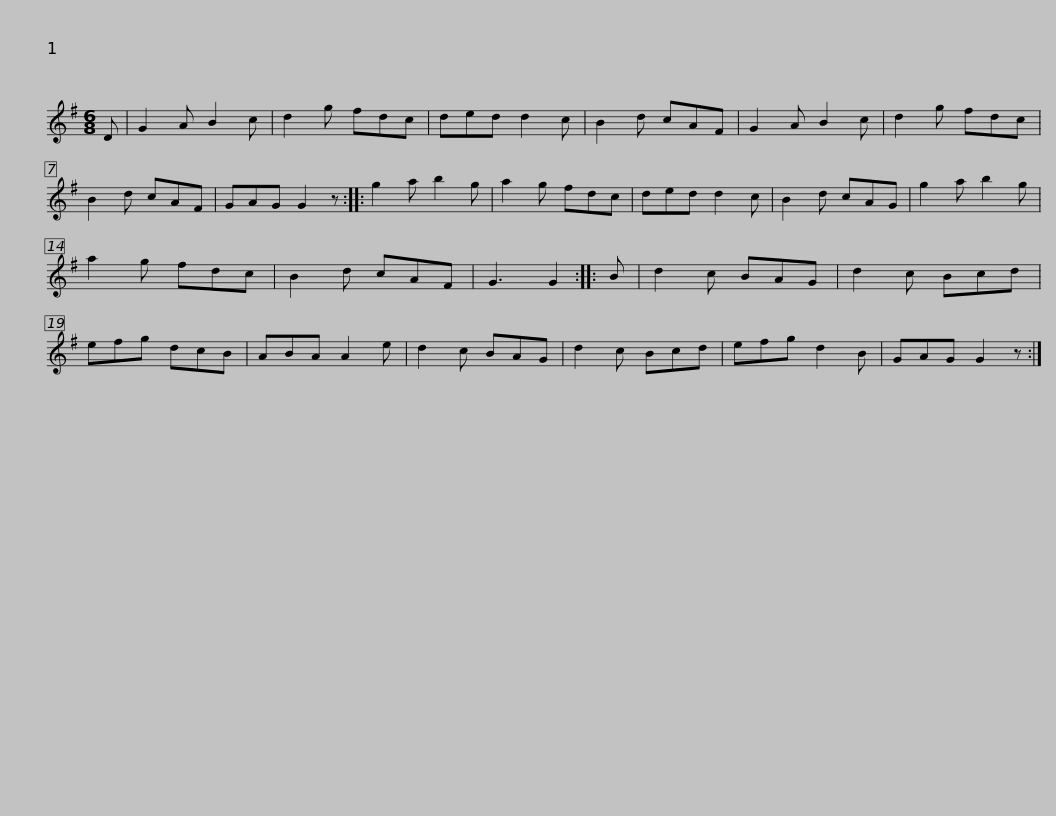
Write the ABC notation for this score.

X:1
L:1/8
M:6/8
I:linebreak $
K:G
V:1 treble
V:1
 D | G2 A B2 c | d2 g fdc | ded d2 c | B2 d cAF | %5
 G2 A B2 c | d2 g fdc | B2 d cAF | GAG G2 z ::$ g2 a b2 g | %10
 a2 g fdc | ded d2 c | B2 d cAG | g2 a b2 g | a2 g fdc | %15
 B2 d cAF | G3 G2 :: B |$ d2 c BAG | d2 c Bcd | %20
 efg dcB | ABA A2 e | d2 c BAG | d2 c Bcd | efg d2 B | %25
 GAG G2 z :| %26
